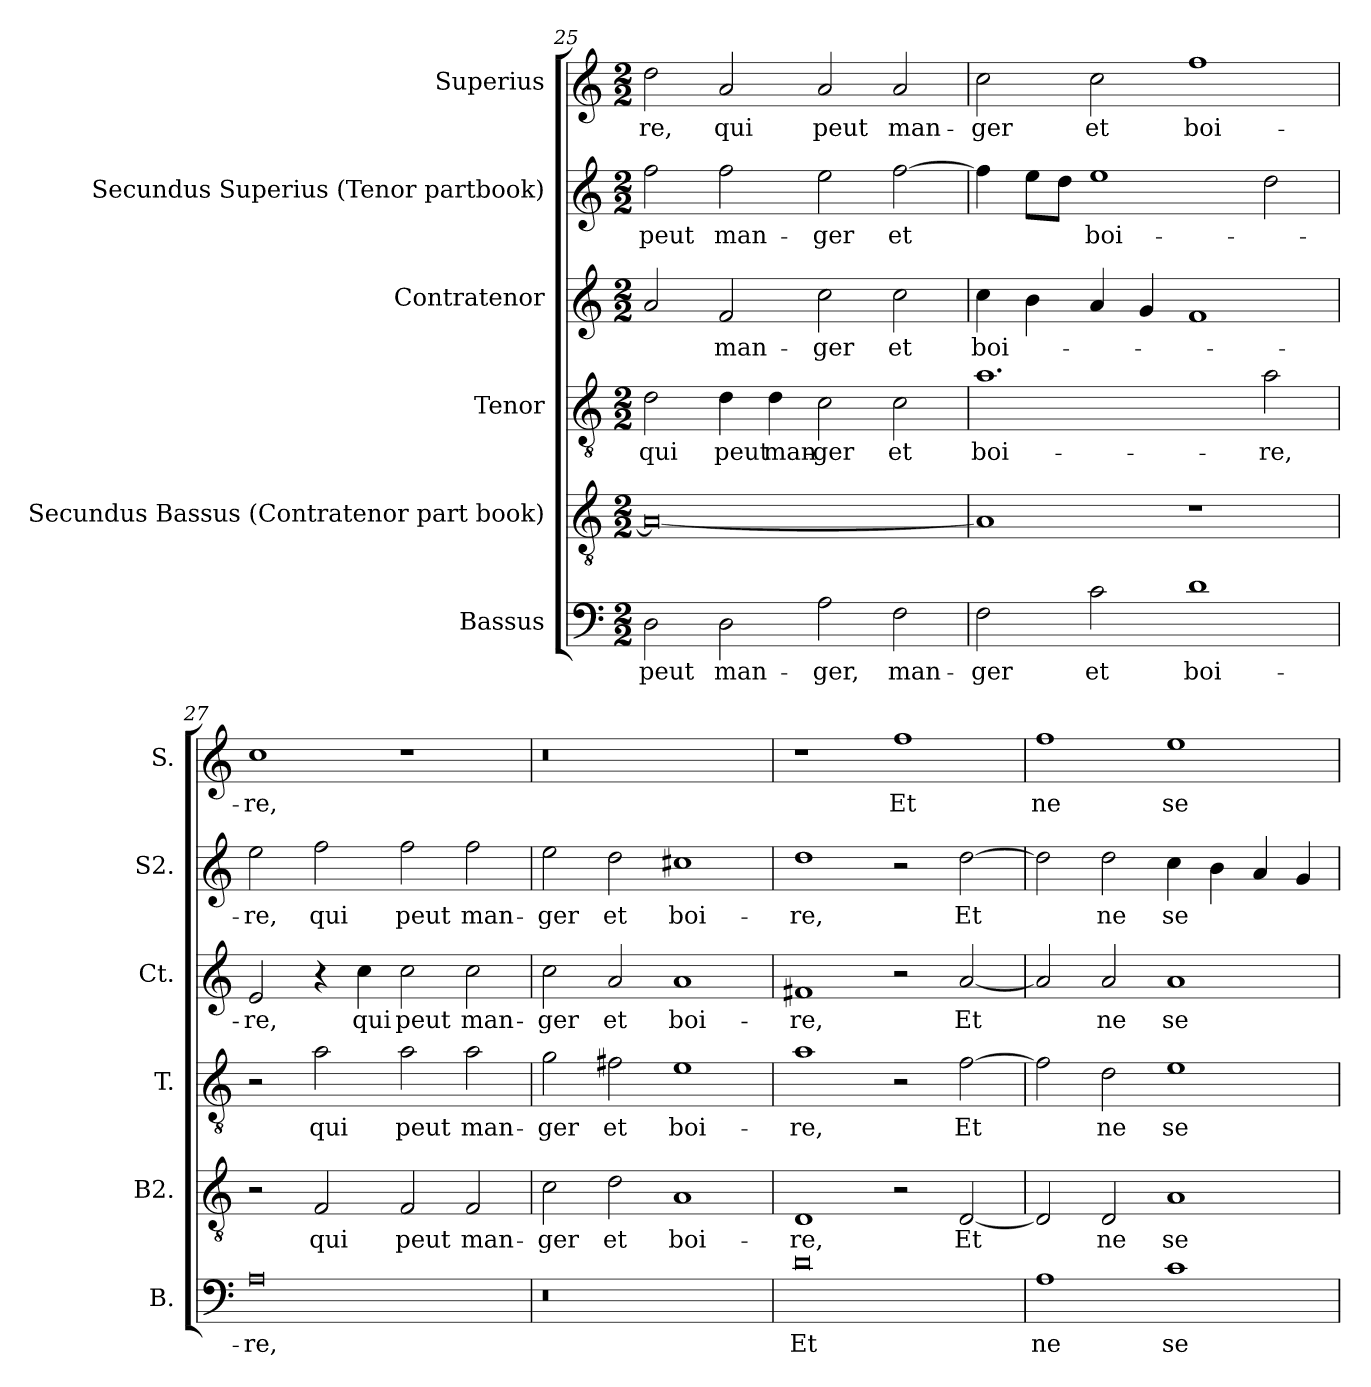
**kern	**text	**kern	**text	**kern	**text	**kern	**text	**kern	**text	**kern	**text
*part6	*part6	*part5	*part5	*part4	*part4	*part3	*part3	*part2	*part2	*part1	*part1
*staff6	*staff6	*staff5	*staff5	*staff4	*staff4	*staff3	*staff3	*staff2	*staff2	*staff1	*staff1
*I"Bassus	*	*I"Secundus Bassus (Contratenor part book)	*	*I"Tenor	*	*I"Contratenor	*	*I"Secundus Superius (Tenor partbook)	*	*I"Superius	*
*I'B.	*	*I'B2.	*	*I'T.	*	*I'Ct.	*	*I'S2.	*	*I'S.	*
*clefF4	*	*clefGv2	*	*clefGv2	*	*clefG2	*	*clefG2	*	*clefG2	*
*	*	*ITrd7c12	*	*ITrd7c12	*	*	*	*	*	*	*
*k[]	*	*k[]	*	*k[]	*	*k[]	*	*k[]	*	*k[]	*
*C:	*	*C:	*	*C:	*	*C:	*	*C:	*	*C:	*
*M2/2	*	*M2/2	*	*M2/2	*	*M2/2	*	*M2/2	*	*M2/2	*
=25	=25	=25	=25	=25	=25	=25	=25	=25	=25	=25	=25
2D\	peut	0AA/_	.	2D\	qui	2a/	.	2ff\	peut	2dd\	-re,
2D\	man-	.	.	4D\	peut	2f/	man-	2ff\	man-	2a/	qui
.	.	.	.	4D\	man-	.	.	.	.	.	.
2A\	-ger,	.	.	2C\	-ger	2cc\	-ger	2ee\	-ger	2a/	peut
2F\	man-	.	.	2C\	et	2cc\	et	[2ff\	et	2a/	man-
=26	=26	=26	=26	=26	=26	=26	=26	=26	=26	=26	=26
2F\	-ger	1AA/]	.	1.A\	boi-	4cc\	boi-	4ff\]	.	2cc\	-ger
.	.	.	.	.	.	4b\	.	8ee\L	.	.	.
.	.	.	.	.	.	.	.	8dd\J	.	.	.
2c\	et	.	.	.	.	4a/	.	1ee\	boi-	2cc\	et
.	.	.	.	.	.	4g/	.	.	.	.	.
1d\	boi-	1r	.	.	.	1f/	.	.	.	1ff\	boi-
.	.	.	.	2A\	-re,	.	.	2dd\	.	.	.
=27	=27	=27	=27	=27	=27	=27	=27	=27	=27	=27	=27
0A\	-re,	2r	.	2r	.	2e/	-re,	2ee\	-re,	1cc\	-re,
.	.	2FF/	qui	2A\	qui	4r	.	2ff\	qui	.	.
.	.	.	.	.	.	4cc\	qui	.	.	.	.
.	.	2FF/	peut	2A\	peut	2cc\	peut	2ff\	peut	1r	.
.	.	2FF/	man-	2A\	man-	2cc\	man-	2ff\	man-	.	.
!!LO:LB:g=z
=28	=28	=28	=28	=28	=28	=28	=28	=28	=28	=28	=28
!LO:N:vis=0	!	!	!	!	!	!	!	!	!	!LO:N:vis=0	!
1r	.	2C\	-ger	2G\	-ger	2cc\	-ger	2ee\	-ger	1r	.
.	.	2D\	et	2F#X\	et	2a/	et	2dd\	et	.	.
1ryy	.	1AA/	boi-	1E\	boi-	1a/	boi-	1cc#X\	boi-	1ryy	.
=29	=29	=29	=29	=29	=29	=29	=29	=29	=29	=29	=29
0d\	Et	1DD/	-re,	1A\	-re,	1f#X/	-re,	1dd\	-re,	1r	.
.	.	2r	.	2r	.	2r	.	2r	.	1ff\	Et
.	.	[2DD/	Et	[2F\	Et	[2a/	Et	[2dd\	Et	.	.
=30	=30	=30	=30	=30	=30	=30	=30	=30	=30	=30	=30
1A\	ne	2DD/]	.	2F\]	.	2a/]	.	2dd\]	.	1ff\	ne
.	.	2DD/	ne	2D\	ne	2a/	ne	2dd\	ne	.	.
1c\	se	1AA/	se	1E\	se	1a/	se	4cc\	se	1ee\	se
.	.	.	.	.	.	.	.	4b\	.	.	.
.	.	.	.	.	.	.	.	4a/	.	.	.
.	.	.	.	.	.	.	.	4g/	.	.	.
=	=	=	=	=	=	=	=	=	=	=	=
*-	*-	*-	*-	*-	*-	*-	*-	*-	*-	*-	*-
